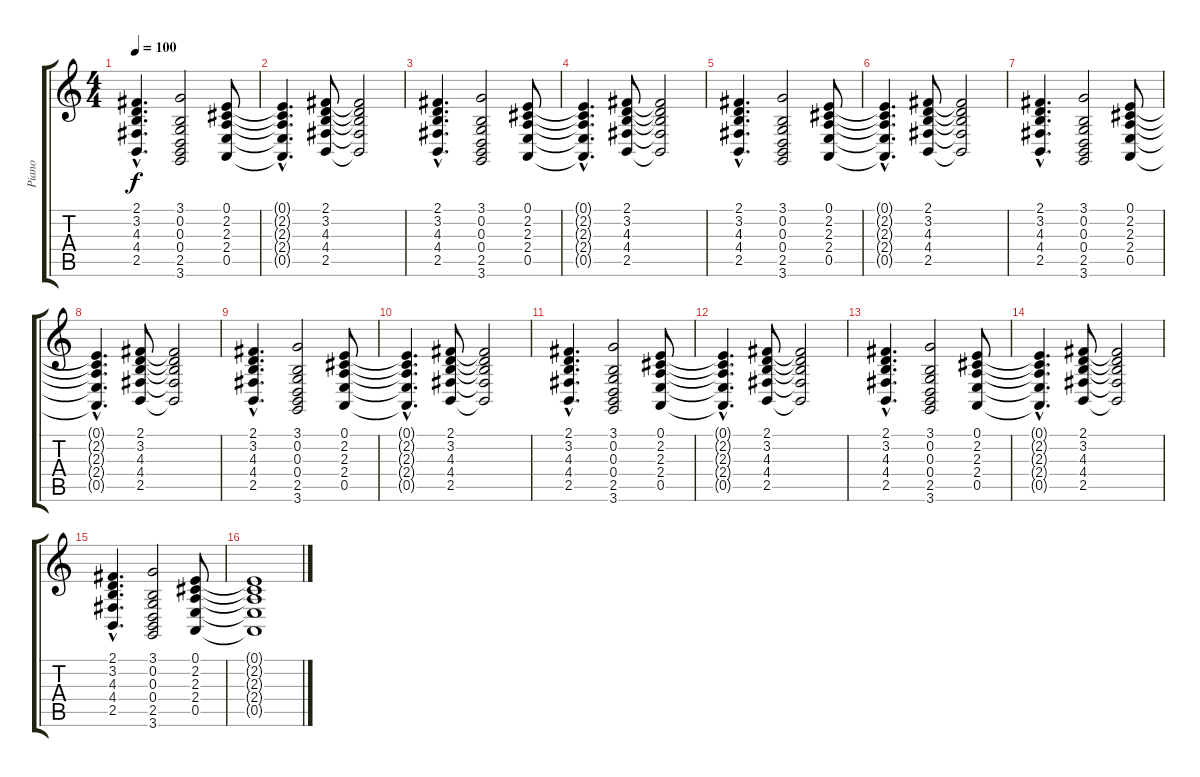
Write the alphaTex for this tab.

\track ("Piano" "Piano") {instrument acousticgrandpiano}
\staff {score tabs}
\tuning (E4 B3 G3 D3 A2 E2) {hide}
\ts (4 4)
\tempo 100
\clef g2
\ks c
(2.1{hac} 3.2{hac} 4.3{hac} 4.4{hac} 2.5{hac}).4{d dy f} (3.1 0.2 0.3 0.4 2.5 3.6).2 (0.1 2.2 2.3 2.4 0.5).8 |
(0.1{hac t} 2.2{hac t} 2.3{hac t} 2.4{hac t} 0.5{hac t}).4{d} (2.1 3.2 4.3 4.4 2.5).8 (2.1{t} 3.2{t} 4.3{t} 4.4{t} 2.5{t}).2 |
(2.1{hac} 3.2{hac} 4.3{hac} 4.4{hac} 2.5{hac}).4{d} (3.1 0.2 0.3 0.4 2.5 3.6).2 (0.1 2.2 2.3 2.4 0.5).8 |
(0.1{hac t} 2.2{hac t} 2.3{hac t} 2.4{hac t} 0.5{hac t}).4{d} (2.1 3.2 4.3 4.4 2.5).8 (2.1{t} 3.2{t} 4.3{t} 4.4{t} 2.5{t}).2 |
(2.1{hac} 3.2{hac} 4.3{hac} 4.4{hac} 2.5{hac}).4{d} (3.1 0.2 0.3 0.4 2.5 3.6).2 (0.1 2.2 2.3 2.4 0.5).8 |
(0.1{hac t} 2.2{hac t} 2.3{hac t} 2.4{hac t} 0.5{hac t}).4{d} (2.1 3.2 4.3 4.4 2.5).8 (2.1{t} 3.2{t} 4.3{t} 4.4{t} 2.5{t}).2 |
(2.1{hac} 3.2{hac} 4.3{hac} 4.4{hac} 2.5{hac}).4{d} (3.1 0.2 0.3 0.4 2.5 3.6).2 (0.1 2.2 2.3 2.4 0.5).8 |
(0.1{hac t} 2.2{hac t} 2.3{hac t} 2.4{hac t} 0.5{hac t}).4{d} (2.1 3.2 4.3 4.4 2.5).8 (2.1{t} 3.2{t} 4.3{t} 4.4{t} 2.5{t}).2 |
(2.1{hac} 3.2{hac} 4.3{hac} 4.4{hac} 2.5{hac}).4{d} (3.1 0.2 0.3 0.4 2.5 3.6).2 (0.1 2.2 2.3 2.4 0.5).8 |
(0.1{hac t} 2.2{hac t} 2.3{hac t} 2.4{hac t} 0.5{hac t}).4{d} (2.1 3.2 4.3 4.4 2.5).8 (2.1{t} 3.2{t} 4.3{t} 4.4{t} 2.5{t}).2 |
(2.1{hac} 3.2{hac} 4.3{hac} 4.4{hac} 2.5{hac}).4{d} (3.1 0.2 0.3 0.4 2.5 3.6).2 (0.1 2.2 2.3 2.4 0.5).8 |
(0.1{hac t} 2.2{hac t} 2.3{hac t} 2.4{hac t} 0.5{hac t}).4{d} (2.1 3.2 4.3 4.4 2.5).8 (2.1{t} 3.2{t} 4.3{t} 4.4{t} 2.5{t}).2 |
(2.1{hac} 3.2{hac} 4.3{hac} 4.4{hac} 2.5{hac}).4{d} (3.1 0.2 0.3 0.4 2.5 3.6).2 (0.1 2.2 2.3 2.4 0.5).8 |
(0.1{hac t} 2.2{hac t} 2.3{hac t} 2.4{hac t} 0.5{hac t}).4{d} (2.1 3.2 4.3 4.4 2.5).8 (2.1{t} 3.2{t} 4.3{t} 4.4{t} 2.5{t}).2 |
(2.1{hac} 3.2{hac} 4.3{hac} 4.4{hac} 2.5{hac}).4{d} (3.1 0.2 0.3 0.4 2.5 3.6).2 (0.1 2.2 2.3 2.4 0.5).8 |
(0.1{t} 2.2{t} 2.3{t} 2.4{t} 0.5{t}).1
